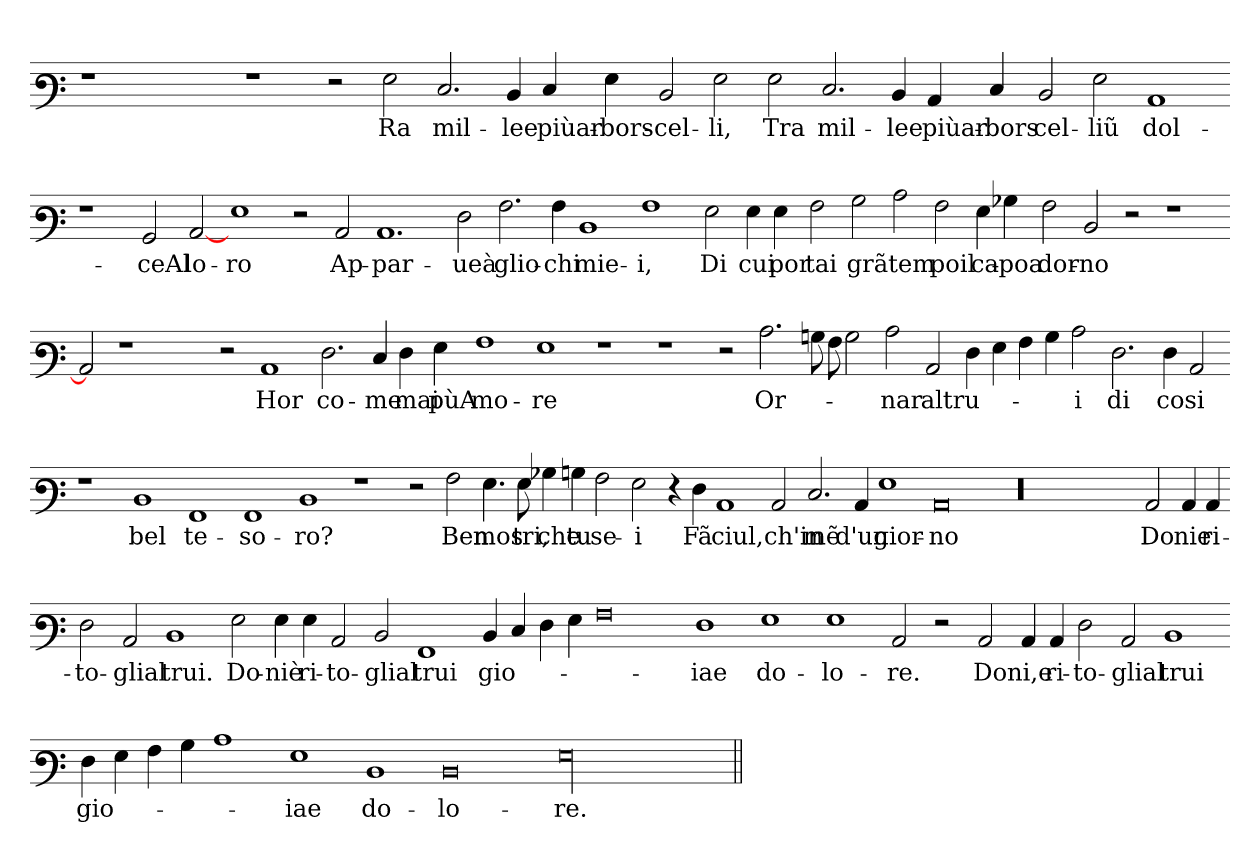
**kern	**text
*part1	*part1
*staff1	*staff1
*clefF3	*
*k[]	*
=	=
1r	.
1ryy	.
1r	.
2r	.
2G	Ra
2.E	mil-
4D	lee
4E	piùar-
4G	bors-
2D	cel-
2G	li,
2G	Tra
2.E	mil-
4D	lee
4C	piùar-
4E	bors
2D	cel-
2G	liũ
1C	dol-
=-	=-
1r	.
2BB	ceAl-
[2C	lo-
1G	ro
2r	.
2C	Ap-
1.C	par-
2F	ueà
2.A	glio-
4A	chi
1D	mie-
1A	i,
2G	Di
4G	cui
4G	por-
2A	tai
2B	grã
2c	tem-
2A	poil
4G	ca-
4B-X	poa-
2A	dor-
2D	no
2r	.
1r	.
=-	=-
2C]	.
1r	.
2ryy	.
2r	.
1C	Hor
2.F	co-
4E	me
4F	mai
4G	pùA-
1A	mo-
1G	re
1r	.
1r	.
2r	.
2.c	Or-
8B	.
8A	.
2B	.
2c	nar
2C	altru-
4F	.
4G	.
4A	.
4B	.
2c	i
2.F	di
4F	co-
2C	si
=-	=-
1r	.
1D	bel
1AA	te-
1AA	so-
1D	ro?
1r	.
2r	.
2A	Ben
4.G	mos-
8G	tri,
4B-X	che
4B	tu
2A	se-
2G	i
4r	.
4F	Fã-
1C	ciul,
2C	ch'in
2.E	mẽ
4C	d'un
1G	gior-
0C	no
00r	.
2C	Do-
4C	nie
4C	ri-
=-	=-
2F	to-
2C	glial-
1D	trui.
2G	Do-
4G	niѐ
4G	ri-
2C	to-
2D	glial-
1AA	trui
4D	gio-
4E	.
4F	.
4G	.
0A	.
1F	iae
1G	do-
1G	lo-
2C	re.
2r	.
2C	Do-
4C	ni,e
4C	ri-
2F	to-
2C	glial-
1D	trui
=-	=-
4F\	gio-
4G	.
4A	.
4B	.
1c	.
1G	iae
1D	do-
0D	lo-
00G	re.
=||	=||
*-	*-
